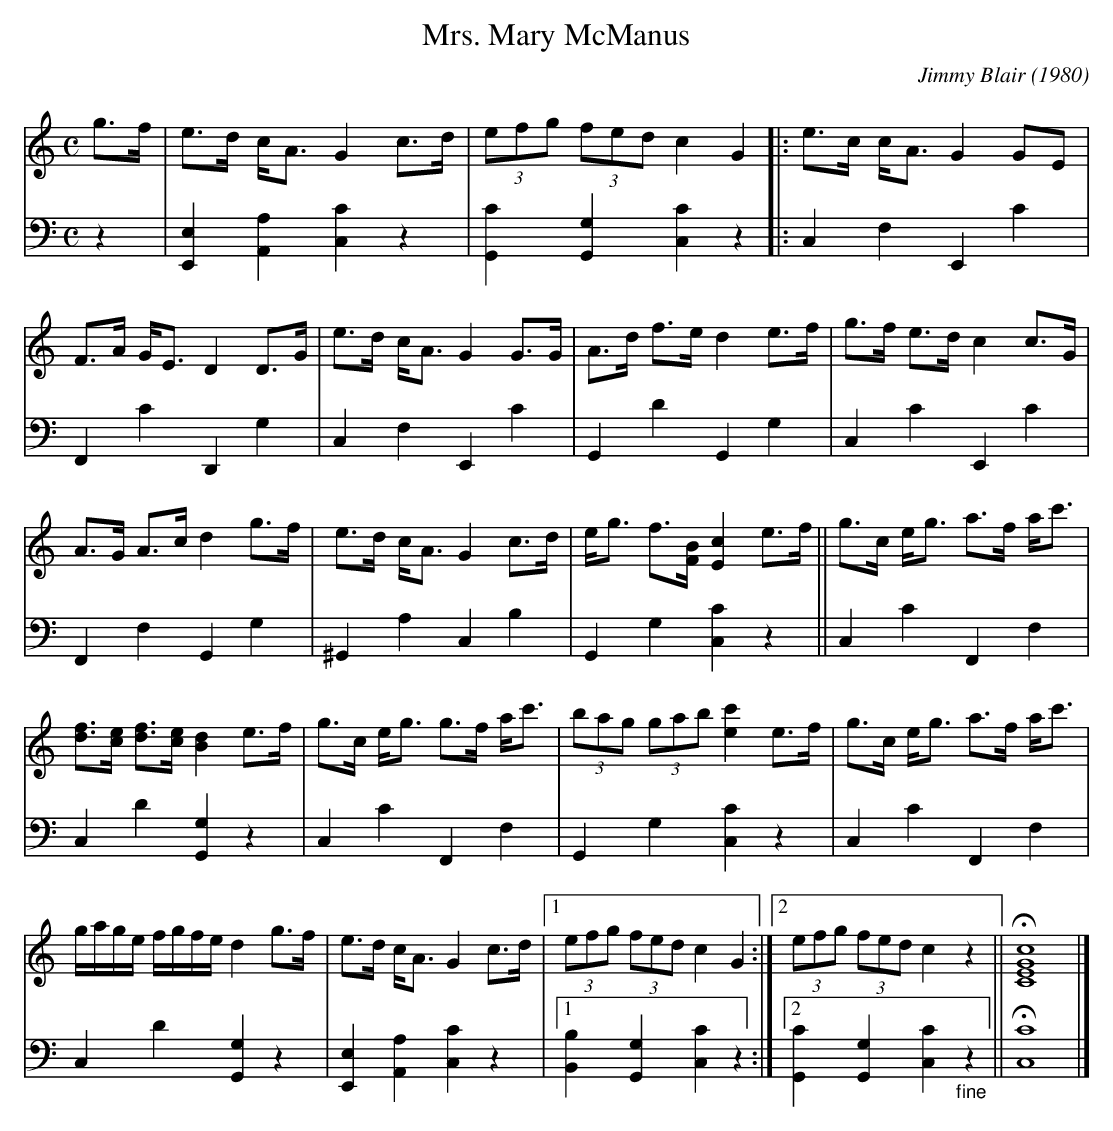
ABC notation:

X:1
T: Mrs. Mary McManus
C: Jimmy Blair (1980)
M: C
L: 1/8
K: C
V: 1 staves=2
g>f | e>d c<A G2 c>d | (3efg (3fed c2 G2  |: e>c c<A G2 GE | F>A G<E D2 D>G |
e>d c<A G2 G>G | A>d f>e d2 e>f | g>f e>d c2 c>G | A>G A>c d2 g>f |
e>d c<A G2 c>d | e<g f>[BF] [c2E2] e>f || g>c e<g a>f a<c' | [fd]>[ec] [fd]>[ec] [d2B2] e>f |
g>c e<g g>f a<c' | (3bag (3gab [c'2e2] e>f |g>c e<g a>f a<c' | g/a/g/e/ f/g/f/e/ d2 g>f |
e>d c<A G2 c>d |[1 (3efg (3fed c2 G2 :|[2 (3efg (3fed c2 z2 || H[c8G8E8C8] |]
V:2 clef=bass middle=d
z2 | [e2E2][a2A2] [c'2c2]z2 | [c'2G2][g2G2] [c'2c2]z2 |: c2f2 E2c'2 | F2c'2 D2g2 |
c2f2 E2c'2 | G2d'2 G2g2 | c2c'2 E2c'2 | F2f2 G2g2 |
^G2a2 c2b2 | G2g2 [c'2c2]z2 || c2c'2 F2f2 | c2d'2 [g2G2]z2 |
c2c'2 F2f2 | G2g2 [c'2c2]z2 | c2c'2 F2f2 | c2d'2 [g2G2]z2 |
[e2E2][a2A2] [c'2c2]z2 |[1 [b2B2][g2G2] [c'2c2]z2 :|[2 [c'2G2][g2G2] [c'2c2]"_fine"z2 || H[c'8c8] |]
